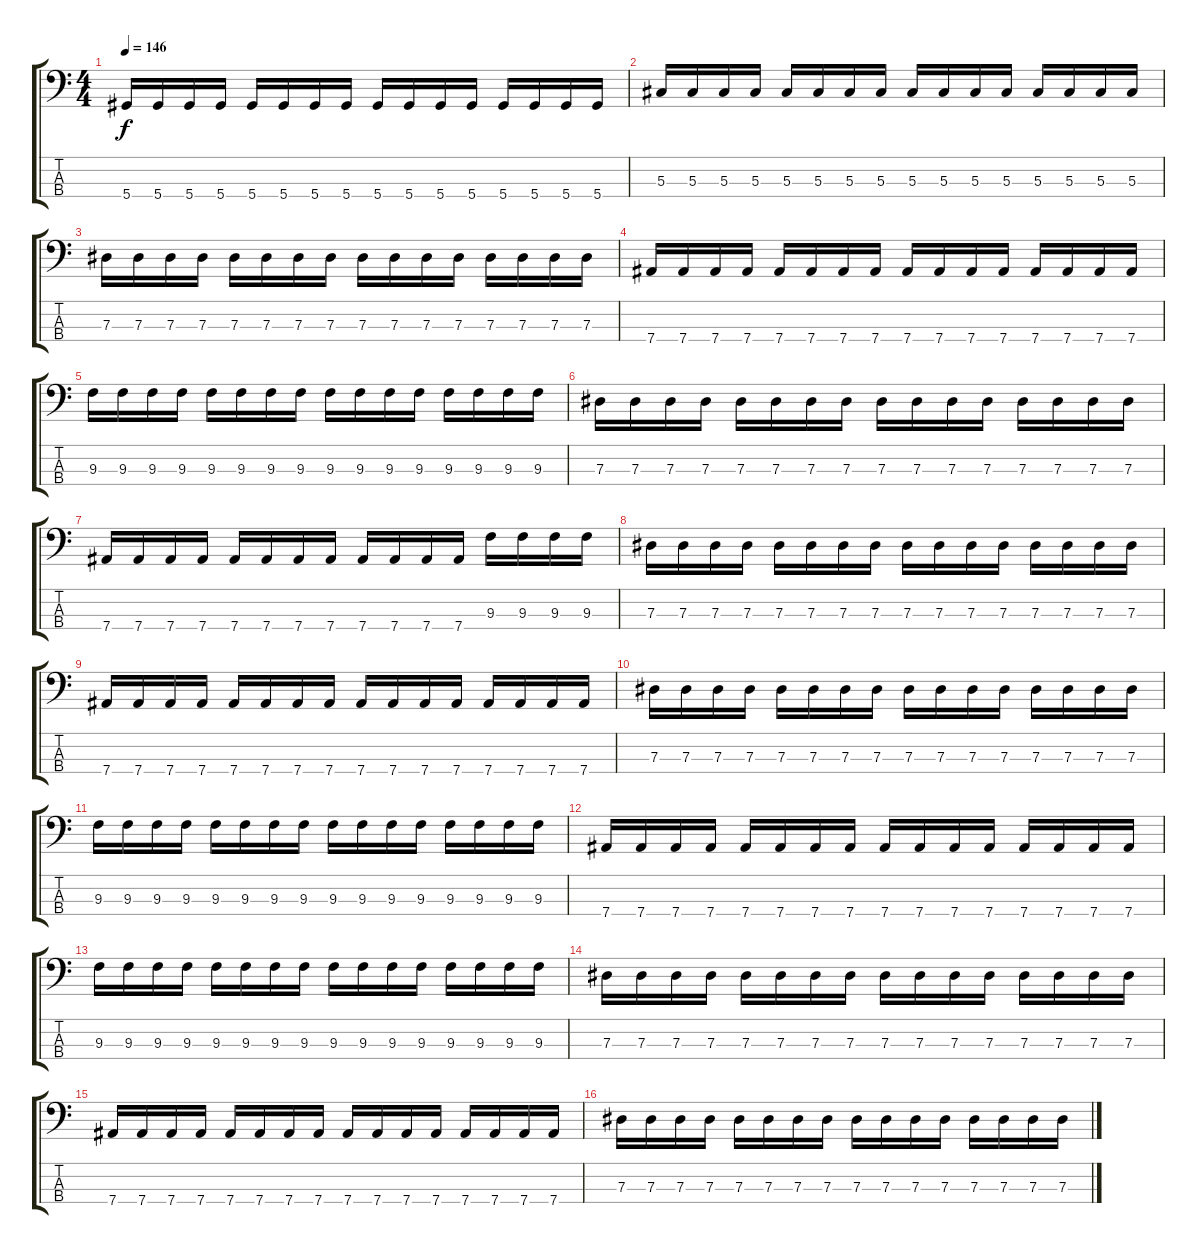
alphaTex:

\track "" {instrument electricbasspick}
\staff {score tabs}
\tuning (Gb2 Db2 Ab1 Eb1) {hide}
\ts (4 4)
\tempo 146
\clef f4
\ks c
5.4.16{dy f} 5.4.16 5.4.16 5.4.16 5.4.16 5.4.16 5.4.16 5.4.16 5.4.16 5.4.16 5.4.16 5.4.16 5.4.16 5.4.16 5.4.16 5.4.16 |
5.3.16 5.3.16 5.3.16 5.3.16 5.3.16 5.3.16 5.3.16 5.3.16 5.3.16 5.3.16 5.3.16 5.3.16 5.3.16 5.3.16 5.3.16 5.3.16 |
7.3.16 7.3.16 7.3.16 7.3.16 7.3.16 7.3.16 7.3.16 7.3.16 7.3.16 7.3.16 7.3.16 7.3.16 7.3.16 7.3.16 7.3.16 7.3.16 |
7.4.16 7.4.16 7.4.16 7.4.16 7.4.16 7.4.16 7.4.16 7.4.16 7.4.16 7.4.16 7.4.16 7.4.16 7.4.16 7.4.16 7.4.16 7.4.16 |
9.3.16 9.3.16 9.3.16 9.3.16 9.3.16 9.3.16 9.3.16 9.3.16 9.3.16 9.3.16 9.3.16 9.3.16 9.3.16 9.3.16 9.3.16 9.3.16 |
7.3.16 7.3.16 7.3.16 7.3.16 7.3.16 7.3.16 7.3.16 7.3.16 7.3.16 7.3.16 7.3.16 7.3.16 7.3.16 7.3.16 7.3.16 7.3.16 |
7.4.16 7.4.16 7.4.16 7.4.16 7.4.16 7.4.16 7.4.16 7.4.16 7.4.16 7.4.16 7.4.16 7.4.16 9.3.16 9.3.16 9.3.16 9.3.16 |
7.3.16 7.3.16 7.3.16 7.3.16 7.3.16 7.3.16 7.3.16 7.3.16 7.3.16 7.3.16 7.3.16 7.3.16 7.3.16 7.3.16 7.3.16 7.3.16 |
7.4.16 7.4.16 7.4.16 7.4.16 7.4.16 7.4.16 7.4.16 7.4.16 7.4.16 7.4.16 7.4.16 7.4.16 7.4.16 7.4.16 7.4.16 7.4.16 |
7.3.16 7.3.16 7.3.16 7.3.16 7.3.16 7.3.16 7.3.16 7.3.16 7.3.16 7.3.16 7.3.16 7.3.16 7.3.16 7.3.16 7.3.16 7.3.16 |
9.3.16 9.3.16 9.3.16 9.3.16 9.3.16 9.3.16 9.3.16 9.3.16 9.3.16 9.3.16 9.3.16 9.3.16 9.3.16 9.3.16 9.3.16 9.3.16 |
7.4.16 7.4.16 7.4.16 7.4.16 7.4.16 7.4.16 7.4.16 7.4.16 7.4.16 7.4.16 7.4.16 7.4.16 7.4.16 7.4.16 7.4.16 7.4.16 |
9.3.16 9.3.16 9.3.16 9.3.16 9.3.16 9.3.16 9.3.16 9.3.16 9.3.16 9.3.16 9.3.16 9.3.16 9.3.16 9.3.16 9.3.16 9.3.16 |
7.3.16 7.3.16 7.3.16 7.3.16 7.3.16 7.3.16 7.3.16 7.3.16 7.3.16 7.3.16 7.3.16 7.3.16 7.3.16 7.3.16 7.3.16 7.3.16 |
7.4.16 7.4.16 7.4.16 7.4.16 7.4.16 7.4.16 7.4.16 7.4.16 7.4.16 7.4.16 7.4.16 7.4.16 7.4.16 7.4.16 7.4.16 7.4.16 |
7.3.16 7.3.16 7.3.16 7.3.16 7.3.16 7.3.16 7.3.16 7.3.16 7.3.16 7.3.16 7.3.16 7.3.16 7.3.16 7.3.16 7.3.16 7.3.16
